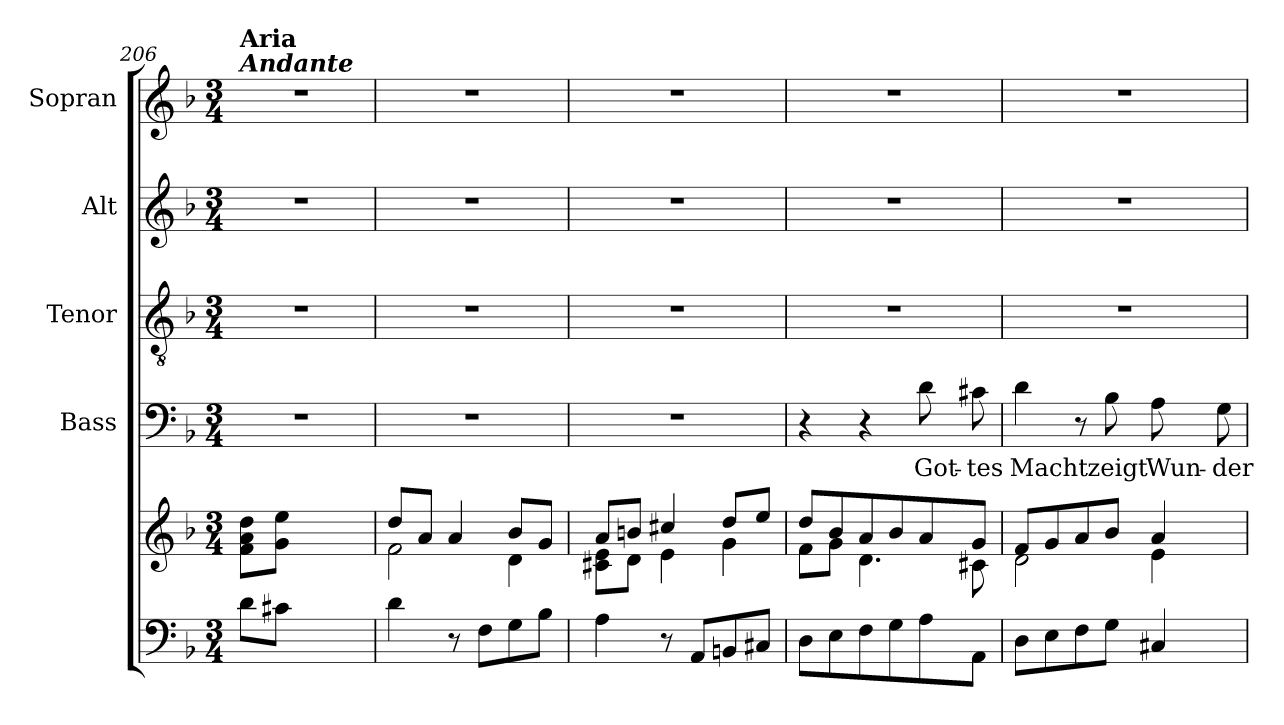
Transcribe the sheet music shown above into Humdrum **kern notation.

**kern	**kern	**kern	**text	**kern	**kern	**kern
*part5	*part5	*part4	*part4	*part3	*part2	*part1
*staff6	*staff5	*staff4	*staff4	*staff3	*staff2	*staff1
*	*	*I"Bass	*	*I"Tenor	*I"Alt	*I"Sopran
*	*	*I'B.	*	*I'T.	*I'A.	*I'S.
!!LO:PB:g=z
*clefF4	*clefG2	*clefF4	*	*clefGv2	*clefG2	*clefG2
*k[b-]	*k[b-]	*k[b-]	*	*k[b-]	*k[b-]	*k[b-]
*F:	*F:	*F:	*	*F:	*F:	*F:
*M3/4	*M3/4	*M3/4	*	*M3/4	*M3/4	*M3/4
=206	=206	=206	=206	=206	=206	=206
!	!	!	!	!	!	!LO:TX:a:Bi:t=Andante
!	!	!	!	!	!	!LO:TX:a:B:t=Aria
8d\L	8f\ 8a\ 8dd\L	2.r	.	2.r	2.r	2.r
8c#X\J	8g\ 8ee\J	.	.	.	.	.
2ryy	2ryy	.	.	.	.	.
=207	=207	=207	=207	=207	=207	=207
*	*^	*	*	*	*	*
4d\	8dd/L	2f\	2.r	.	2.r	2.r	2.r
.	8a/J	.	.	.	.	.	.
8r	4a/	.	.	.	.	.	.
8F\L	.	.	.	.	.	.	.
8G\	8b-/L	4d\	.	.	.	.	.
8B-\J	8g/J	.	.	.	.	.	.
=208	=208	=208	=208	=208	=208	=208	=208
4A\	8a/L	8c#X\ 8e\L	2.r	.	2.r	2.r	2.r
.	8bn/J	8d\J	.	.	.	.	.
8r	4cc#X/	4e\	.	.	.	.	.
8AA/L	.	.	.	.	.	.	.
8BBn/	8dd/L	4g\	.	.	.	.	.
8C#X/J	8ee/J	.	.	.	.	.	.
=209	=209	=209	=209	=209	=209	=209	=209
8D\L	8dd/L	8f\L	4r	.	2.r	2.r	2.r
8E\	8b-/	8g\J	.	.	.	.	.
8F\	8a/	4.d\	4r	.	.	.	.
8G\	8b-/	.	.	.	.	.	.
!	!	!	!	!LO:LY:b	!	!	!
8A\	8a/	.	8d\	Got-	.	.	.
!	!	!	!	!LO:LY:b	!	!	!
8AA\J	8g/J	8c#X\	8c#X\	-tes	.	.	.
=210	=210	=210	=210	=210	=210	=210	=210
!	!	!	!	!LO:LY:b	!	!	!
8D\L	8f/L	2d\	4d\	Macht	2.r	2.r	2.r
8E\	8g/	.	.	.	.	.	.
8F\	8a/	.	8r	.	.	.	.
!	!	!	!	!LO:LY:b	!	!	!
8G\J	8b-/J	.	8B-\	zeigt	.	.	.
!	!	!	!	!LO:LY:b	!	!	!
4C#X/	4a/	4e\	8A\	Wun-	.	.	.
!	!	!	!	!LO:LY:b	!	!	!
.	.	.	8G\	-der-	.	.	.
*	*v	*v	*	*	*	*	*
=	=	=	=	=	=	=
*-	*-	*-	*-	*-	*-	*-
